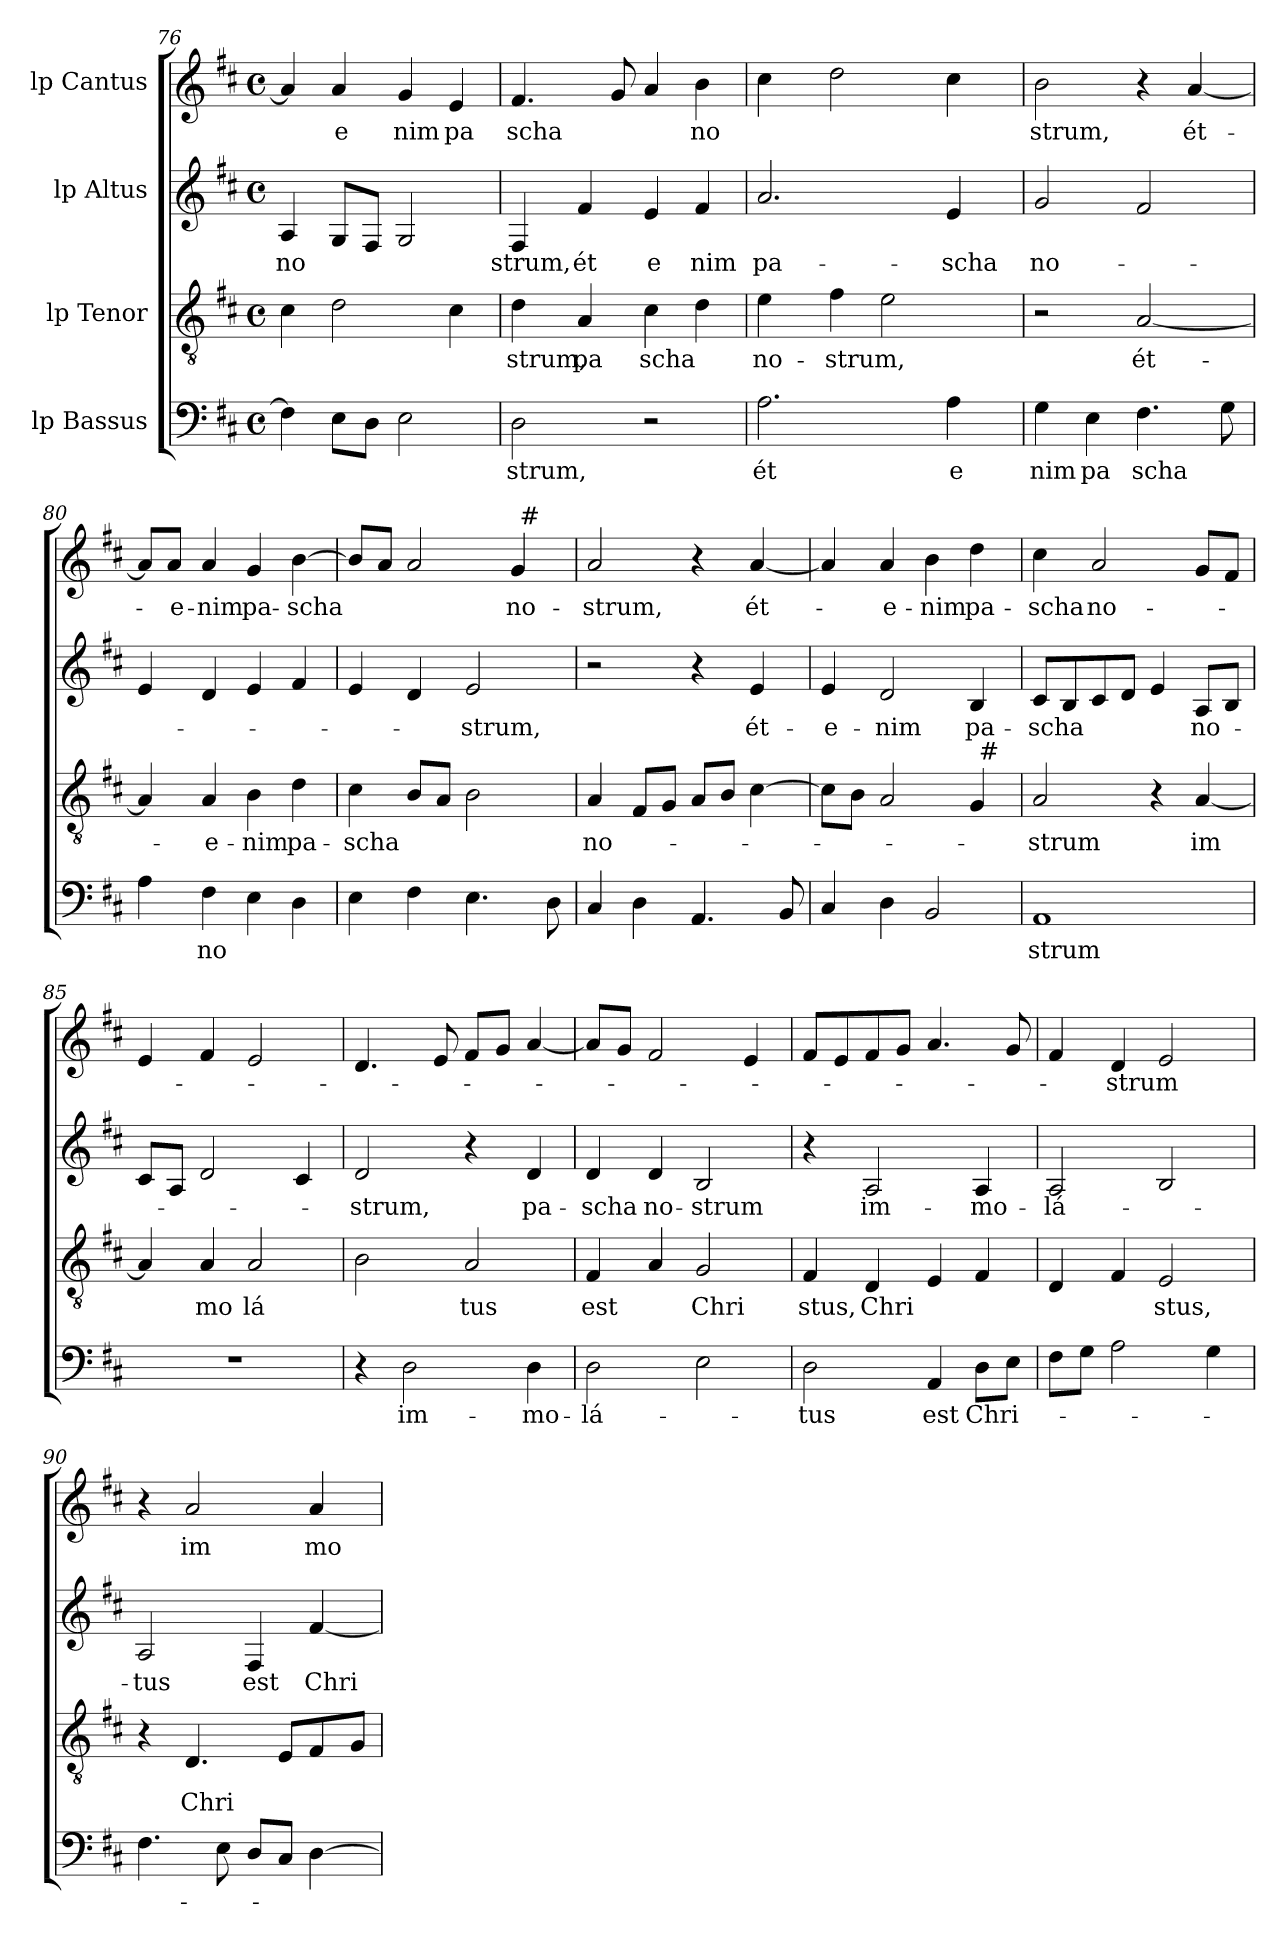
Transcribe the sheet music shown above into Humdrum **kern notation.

**kern	**text	**kern	**text	**text	**kern	**text	**kern	**text
*part4	*part4	*part3	*part3	*part3	*part2	*part2	*part1	*part1
*staff4	*staff4	*staff3	*staff3	*staff3	*staff2	*staff2	*staff1	*staff1
*I"lp Bassus	*	*I"lp Tenor	*	*	*I"lp Altus	*	*I"lp Cantus	*
*clefF4	*	*clefGv2	*	*	*clefG2	*	*clefG2	*
*k[f#c#]	*	*k[f#c#]	*	*	*k[f#c#]	*	*k[f#c#]	*
*D:	*	*D:	*	*	*D:	*	*D:	*
*M4/4	*	*M4/4	*	*	*M4/4	*	*M4/4	*
*met(c)	*	*met(c)	*	*	*met(c)	*	*met(c)	*
=76	=76	=76	=76	=76	=76	=76	=76	=76
!	!	!	!	!	!	!LO:LY:b:cj	!	!
4F#\]	.	4c#\	.	.	4A/	no	4a/]	.
!	!	!	!	!	!	!	!	!LO:LY:b:cj
8E\L	.	2d\	.	.	8G/L	.	4a/	e
8D\J	.	.	.	.	8F#/J	.	.	.
!	!	!	!	!	!	!	!	!LO:LY:b:cj
2E\	.	.	.	.	2G/	.	4g/	nim
!	!	!	!	!	!	!	!	!LO:LY:b:cj
.	.	4c#\	.	.	.	.	4e/	pa
=77	=77	=77	=77	=77	=77	=77	=77	=77
!	!LO:LY:b:cj	!	!LO:LY:b:cj	!	!	!LO:LY:b:cj	!	!LO:LY:b
2D\	-strum,	4d\	strum,	.	4F#/	strum,	4.f#/	scha
!	!	!	!LO:LY:b:cj	!	!	!LO:LY:b:cj	!	!
.	.	4A/	pa	.	4f#/	ét	.	.
.	.	.	.	.	.	.	8g/	.
!	!	!	!LO:LY:b	!	!	!LO:LY:b:cj	!	!
2r	.	4c#\	scha	.	4e/	e	4a/	.
!	!	!	!	!	!	!LO:LY:b:cj	!	!LO:LY:b:cj
.	.	4d\	.	.	4f#/	nim	4b\	no
!!LO:LB:g=z
=78	=78	=78	=78	=78	=78	=78	=78	=78
!	!LO:LY:b:cj	!	!LO:LY:b:cj	!	!	!LO:LY:b:cj	!	!
*	*	*	*	*	*	*	*^	*
2.A\	ét	4e\	no-	.	2.a/	pa-	4cc#\	16ryy	.
.	.	.	.	.	.	.	.	64ryy	.
.	.	.	.	.	.	.	.	2ryy	.
!	!	!	!LO:LY:b	!	!	!	!	!	!
.	.	4f#\	-strum,	.	.	.	2dd\	.	.
.	.	2e\	.	.	.	.	.	.	.
.	.	.	.	.	.	.	.	4ryy	.
!	!LO:LY:b:cj	!	!	!	!	!LO:LY:b:cj	!	!	!
4A\	e	.	.	.	4e/	-scha	4cc#\	.	.
.	.	.	.	.	.	.	.	8ryy	.
.	.	.	.	.	.	.	.	32.ryy	.
=79	=79	=79	=79	=79	=79	=79	=79	=79	=79
!	!LO:LY:b:cj	!	!	!	!	!LO:LY:b:cj	!	!	!LO:LY:b:cj
*	*	*	*	*	*	*	*v	*v	*
4G\	nim	2r	.	.	2g/	no-	2b\	strum,
!	!LO:LY:b:cj	!	!	!	!	!	!	!
4E\	pa	.	.	.	.	.	.	.
!	!LO:LY:b	!	!LO:LY:b:cj	!	!	!	!	!
4.F#\	scha	[<2A/	ét-	.	2f#/	.	4r	.
!	!	!	!	!	!	!	!	!LO:LY:b:cj
.	.	.	.	.	.	.	[<4a/	ét-
8G\	.	.	.	.	.	.	.	.
=80	=80	=80	=80	=80	=80	=80	=80	=80
4A\	.	4A/]	.	.	4e/	.	8a/L]	.
!	!	!	!	!	!	!	!	!LO:LY:b:cj
.	.	.	.	.	.	.	8a/J	-e-
!	!LO:LY:b:cj	!	!LO:LY:b:cj	!	!	!	!	!LO:LY:b:cj
4F#\	no	4A/	-e-	.	4d/	.	4a/	-nim
!	!	!	!LO:LY:b:cj	!	!	!	!	!LO:LY:b:cj
4E\	.	4B\	-nim	.	4e/	.	4g/	pa-
!	!	!	!LO:LY:b:cj	!	!	!	!	!LO:LY:b
4D\	.	4d\	pa-	.	4f#/	.	[>4b\	-scha
=81	=81	=81	=81	=81	=81	=81	=81	=81
!	!	!	!LO:LY:b	!	!	!	!	!
*	*	*	*	*	*	*	*^	*
4E\	.	4c#\	-scha	.	4e/	.	8b/L]	2ryy	.
.	.	.	.	.	.	.	8a/J	.	.
4F#\	.	8B/L	.	.	4d/	.	2a/	.	.
.	.	8A/J	.	.	.	.	.	.	.
!	!	!	!	!	!	!LO:LY:b:cj	!	!	!
4.E\	.	2B\	.	.	2e/	-strum,	.	4ryy	.
!	!	!	!	!	!	!	!	!	!LO:LY:b:cj
.	.	.	.	.	.	.	4g/	64ryy	no-
!	!	!	!	!	!	!	!	!LO:TX:a:t=#	!
.	.	.	.	.	.	.	.	8...ryy	.
8D\	.	.	.	.	.	.	.	.	.
=82	=82	=82	=82	=82	=82	=82	=82	=82	=82
!	!	!	!LO:LY:b:cj	!	!	!	!	!	!LO:LY:b:cj
*	*	*	*	*	*	*	*v	*v	*
4C#/	.	4A/	no-	.	2r	.	2a/	-strum,
4D\	.	8F#/L	.	.	.	.	.	.
.	.	8G/J	.	.	.	.	.	.
4.AA/	.	8A/L	.	.	4r	.	4r	.
.	.	8B/J	.	.	.	.	.	.
!	!	!	!	!	!	!LO:LY:b:cj	!	!LO:LY:b:cj
.	.	[>4c#\	.	.	4e/	ét-	[<4a/	ét-
8BB/	.	.	.	.	.	.	.	.
=83	=83	=83	=83	=83	=83	=83	=83	=83
!	!	!	!	!	!	!LO:LY:b:cj	!	!
*	*	*^	*	*	*	*	*	*
4C#/	.	8c#\L]	2ryy	.	.	4e/	-e-	4a/]	.
.	.	8B\J	.	.	.	.	.	.	.
!	!	!	!	!	!	!	!LO:LY:b:cj	!	!LO:LY:b:cj
4D\	.	2A/	.	.	.	2d/	-nim	4a/	-e-
!	!	!	!	!	!	!	!	!	!LO:LY:b:cj
2BB/	.	.	4ryy	.	.	.	.	4b\	-nim
!	!	!	!	!	!	!	!LO:LY:b:cj	!	!LO:LY:b:cj
.	.	4G/	64ryy	.	.	4B/	pa-	4dd\	pa-
!	!	!	!LO:TX:a:t=#	!	!	!	!	!	!
.	.	.	8...ryy	.	.	.	.	.	.
!!LO:LB:g=z
=84	=84	=84	=84	=84	=84	=84	=84	=84	=84
!	!LO:LY:b:cj	!	!	!LO:LY:b:cj	!	!	!LO:LY:b	!	!LO:LY:b:cj
*	*	*v	*v	*	*	*	*	*	*
1AA	strum	2A/	-strum	.	8c#/L	-scha	4cc#\	-scha
.	.	.	.	.	8B/	.	.	.
!	!	!	!	!	!	!	!	!LO:LY:b:cj
.	.	.	.	.	8c#/	.	2a/	no-
.	.	.	.	.	8d/J	.	.	.
.	.	4r	.	.	4e/	.	.	.
!	!	!	!LO:LY:b:cj	!	!	!LO:LY:b:cj	!	!
.	.	[<4A/	im	.	8A/L	no-	8g/L	.
.	.	.	.	.	8B/J	.	8f#/J	.
=85	=85	=85	=85	=85	=85	=85	=85	=85
1r	.	4A/]	.	.	8c#/L	.	4e/	.
.	.	.	.	.	8A/J	.	.	.
!	!	!	!LO:LY:b:cj	!	!	!	!	!
.	.	4A/	mo	.	2d/	.	4f#/	.
!	!	!	!LO:LY:b:cj	!	!	!	!	!
.	.	2A/	lá	.	.	.	2e/	.
.	.	.	.	.	4c#/	.	.	.
=86	=86	=86	=86	=86	=86	=86	=86	=86
!	!	!	!	!	!	!LO:LY:b:cj	!	!
4r	.	2B\	.	.	2d/	-strum,	4.d/	.
!	!LO:LY:b:cj	!	!	!	!	!	!	!
2D\	im-	.	.	.	.	.	.	.
.	.	.	.	.	.	.	8e/	.
!	!	!	!LO:LY:b:cj	!	!	!	!	!
.	.	2A/	tus	.	4r	.	8f#/L	.
.	.	.	.	.	.	.	8g/J	.
!	!LO:LY:b:cj	!	!	!	!	!LO:LY:b:cj	!	!
4D\	-mo-	.	.	.	4d/	pa-	[<4a/	.
=87	=87	=87	=87	=87	=87	=87	=87	=87
!	!LO:LY:b:cj	!	!LO:LY:b	!	!	!LO:LY:b:cj	!	!
2D\	-lá-	4F#/	est	.	4d/	-scha	8a/L]	.
.	.	.	.	.	.	.	8g/J	.
!	!	!	!	!	!	!LO:LY:b:cj	!	!
.	.	4A/	.	.	4d/	no-	2f#/	.
!	!	!	!LO:LY:b:cj	!	!	!LO:LY:b:cj	!	!
2E\	.	2G/	Chri	.	2B/	-strum	.	.
.	.	.	.	.	.	.	4e/	.
=88	=88	=88	=88	=88	=88	=88	=88	=88
!	!LO:LY:b:cj	!	!LO:LY:b:cj	!	!	!	!	!
2D\	-tus	4F#/	stus,	.	4r	.	8f#/L	.
.	.	.	.	.	.	.	8e/	.
!	!	!	!LO:LY:b	!	!	!LO:LY:b:cj	!	!
.	.	4D/	Chri	.	2A/	im-	8f#/	.
.	.	.	.	.	.	.	8g/J	.
!	!LO:LY:b:cj	!	!	!	!	!	!	!
4AA/	est	4E/	.	.	.	.	4.a/	.
!	!LO:LY:b	!	!	!	!	!LO:LY:b:cj	!	!
8D\L	Chri-	4F#/	.	.	4A/	-mo-	.	.
8E\J	.	.	.	.	.	.	8g/	.
=89	=89	=89	=89	=89	=89	=89	=89	=89
!	!	!	!	!	!	!LO:LY:b:cj	!	!
8F#\L	.	4D/	.	.	2A/	-lá-	4f#/	.
8G\J	.	.	.	.	.	.	.	.
!	!	!	!	!	!	!	!	!LO:LY:b
2A\	.	4F#/	.	.	.	.	4d/	-strum
!	!	!	!LO:LY:b:cj	!	!	!	!	!
.	.	2E/	stus,	.	2B/	.	2e/	.
4G\	.	.	.	.	.	.	.	.
!!LO:LB:g=z
=90	=90	=90	=90	=90	=90	=90	=90	=90
!	!	!	!	!	!	!LO:LY:b:cj	!	!
*	*	*^	*	*	*	*	*	*
4.F#\	.	4r	2ryy	.	.	2A/	-tus	4r	.
!	!	!	!	!	!LO:LY:b	!	!	!	!LO:LY:b:cj
.	.	4.D/	.	.	Chri	.	.	2a/	im
8E\	.	.	.	.	.	.	.	.	.
!	!	!	!	!	!	!	!LO:LY:b:cj	!	!
8D/L	.	.	4ryy	.	.	4F#/	est	.	.
8C#/J	.	8E/L	.	.	.	.	.	.	.
!	!	!	!	!	!	!	!LO:LY:b	!	!LO:LY:b:cj
[>4D\	.	8F#/	16ryy	.	.	[<4f#/	Chri	4a/	mo
.	.	.	8.ryy	.	.	.	.	.	.
.	.	8G/J	.	.	.	.	.	.	.
*	*	*v	*v	*	*	*	*	*	*
=	=	=	=	=	=	=	=	=
*-	*-	*-	*-	*-	*-	*-	*-	*-
